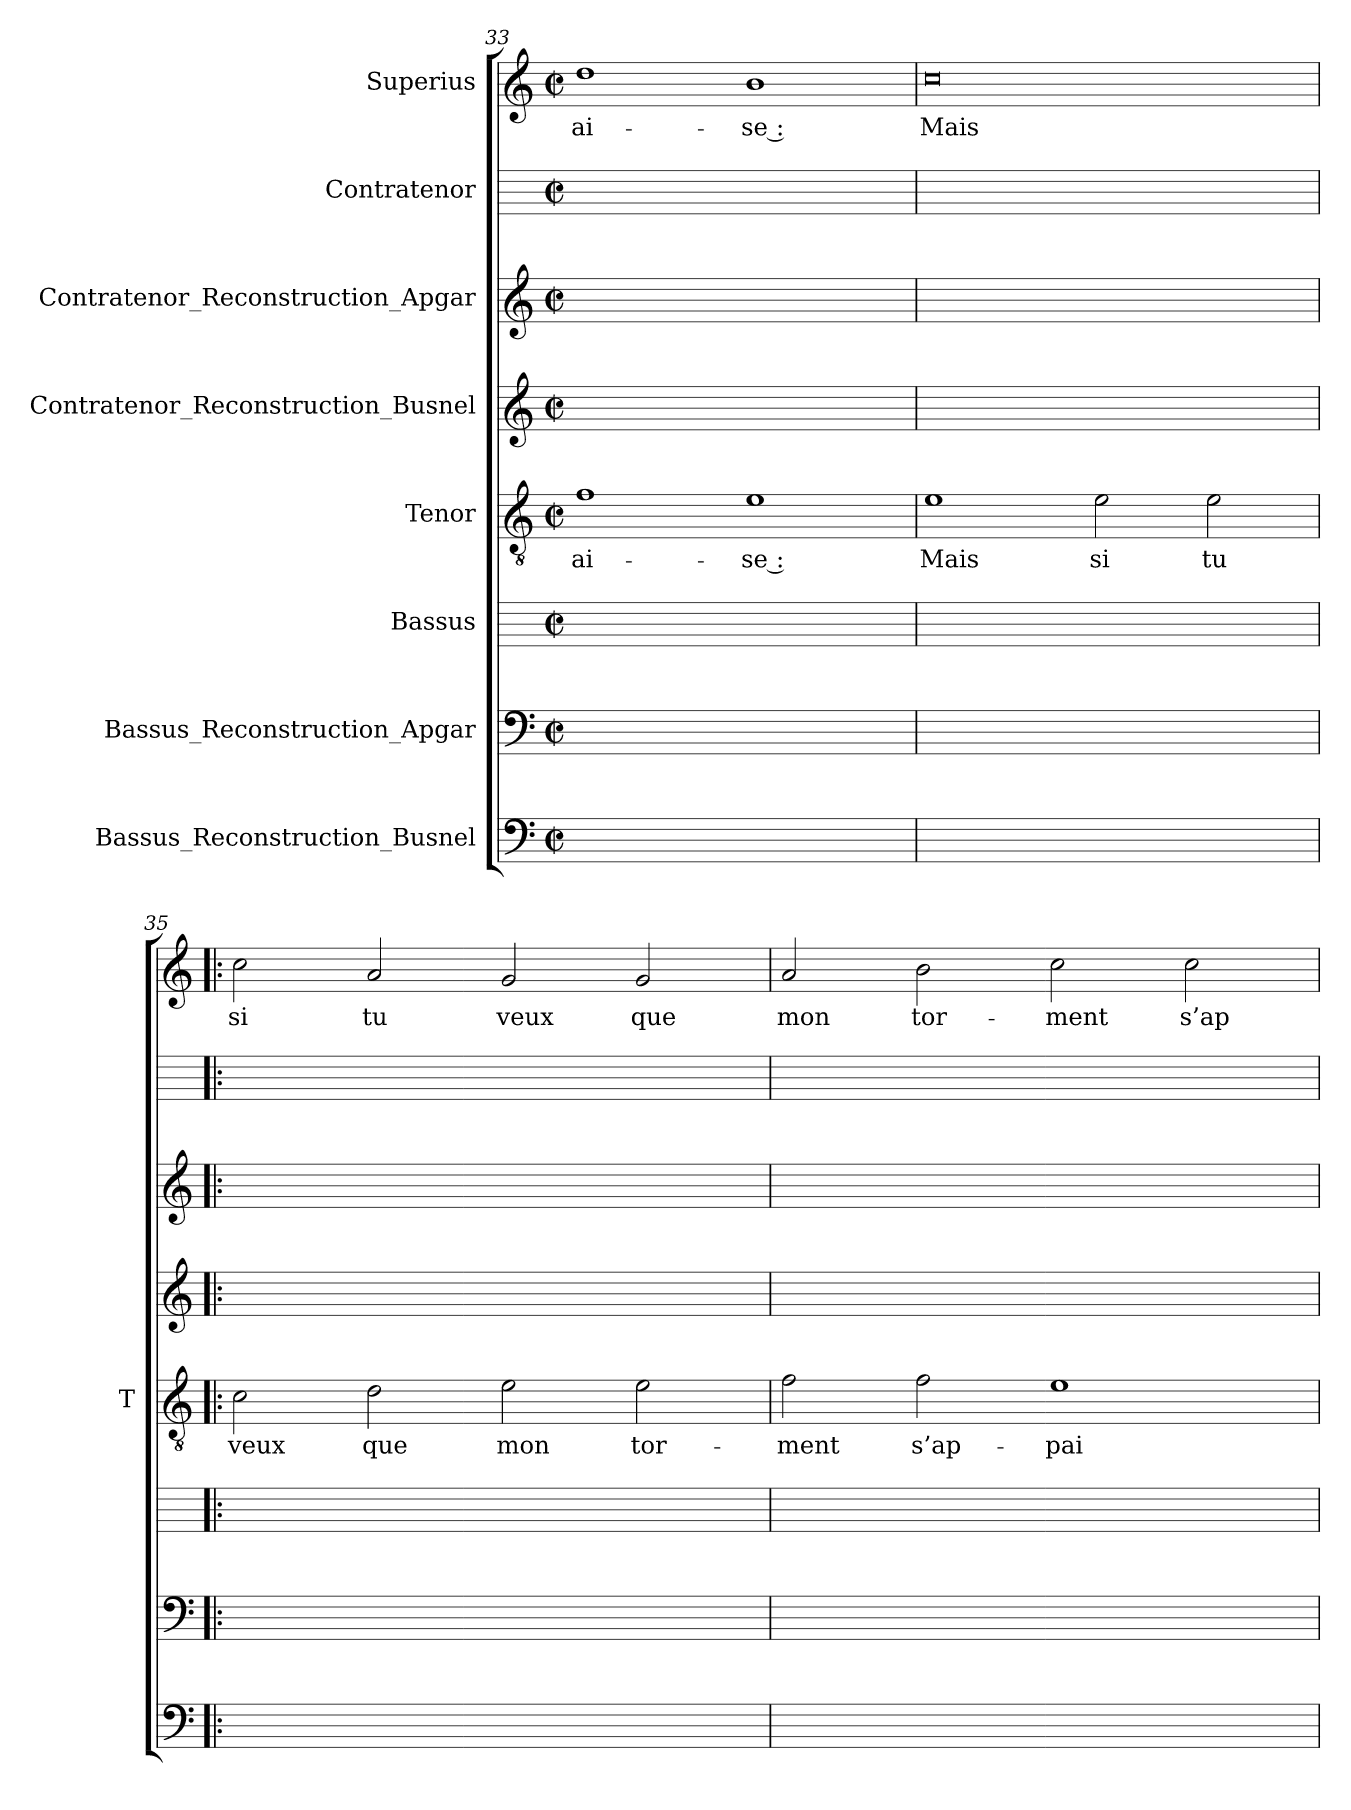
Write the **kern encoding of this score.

**kern	**kern	**kern	**kern	**text	**kern	**kern	**kern	**kern	**text
*part8	*part7	*part6	*part5	*part5	*part4	*part3	*part2	*part1	*part1
*staff8	*staff7	*staff6	*staff5	*staff5	*staff4	*staff3	*staff2	*staff1	*staff1
*I"Bassus_Reconstruction_Busnel	*I"Bassus_Reconstruction_Apgar	*I"Bassus	*I"Tenor	*	*I"Contratenor_Reconstruction_Busnel	*I"Contratenor_Reconstruction_Apgar	*I"Contratenor	*I"Superius	*
*	*	*	*I'T	*	*	*	*	*	*
*clefF4	*clefF4	*	*clefGv2	*	*clefG2	*clefG2	*	*clefG2	*
*k[]	*k[]	*	*k[]	*	*k[]	*k[]	*	*k[]	*
*C:	*C:	*	*C:	*	*C:	*C:	*	*C:	*
*M2/2	*M2/2	*M2/2	*M2/2	*	*M2/2	*M2/2	*M2/2	*M2/2	*
*met(c|)	*met(c|)	*met(c|)	*met(c|)	*	*met(c|)	*met(c|)	*met(c|)	*met(c|)	*
=33	=33	=33	=33	=33	=33	=33	=33	=33	=33
0ryy	0ryy	0ryy	1f	ai-	0ryy	0ryy	0ryy	1dd	ai-
.	.	.	1e	-se :	.	.	.	1b	-se :
=34	=34	=34	=34	=34	=34	=34	=34	=34	=34
0ryy	0ryy	0ryy	1e	-Mais	0ryy	0ryy	0ryy	0cc	-Mais
.	.	.	2e	-si	.	.	.	.	.
.	.	.	2e	-tu	.	.	.	.	.
=35!|:	=35!|:	=35!|:	=35!|:	=35!|:	=35!|:	=35!|:	=35!|:	=35!|:	=35!|:
0ryy	0ryy	0ryy	2c	-veux	0ryy	0ryy	0ryy	2cc	-si
.	.	.	2d	-que	.	.	.	2a	-tu
.	.	.	2e	-mon	.	.	.	2g	-veux
.	.	.	2e	tor-	.	.	.	2g	-que
=36	=36	=36	=36	=36	=36	=36	=36	=36	=36
0ryy	0ryy	0ryy	2f	-ment	0ryy	0ryy	0ryy	2a	-mon
.	.	.	2f	s’ap-	.	.	.	2b	tor-
.	.	.	1e	pai-	.	.	.	2cc	-ment
.	.	.	.	.	.	.	.	2cc	s’ap-
=	=	=	=	=	=	=	=	=	=
*-	*-	*-	*-	*-	*-	*-	*-	*-	*-
